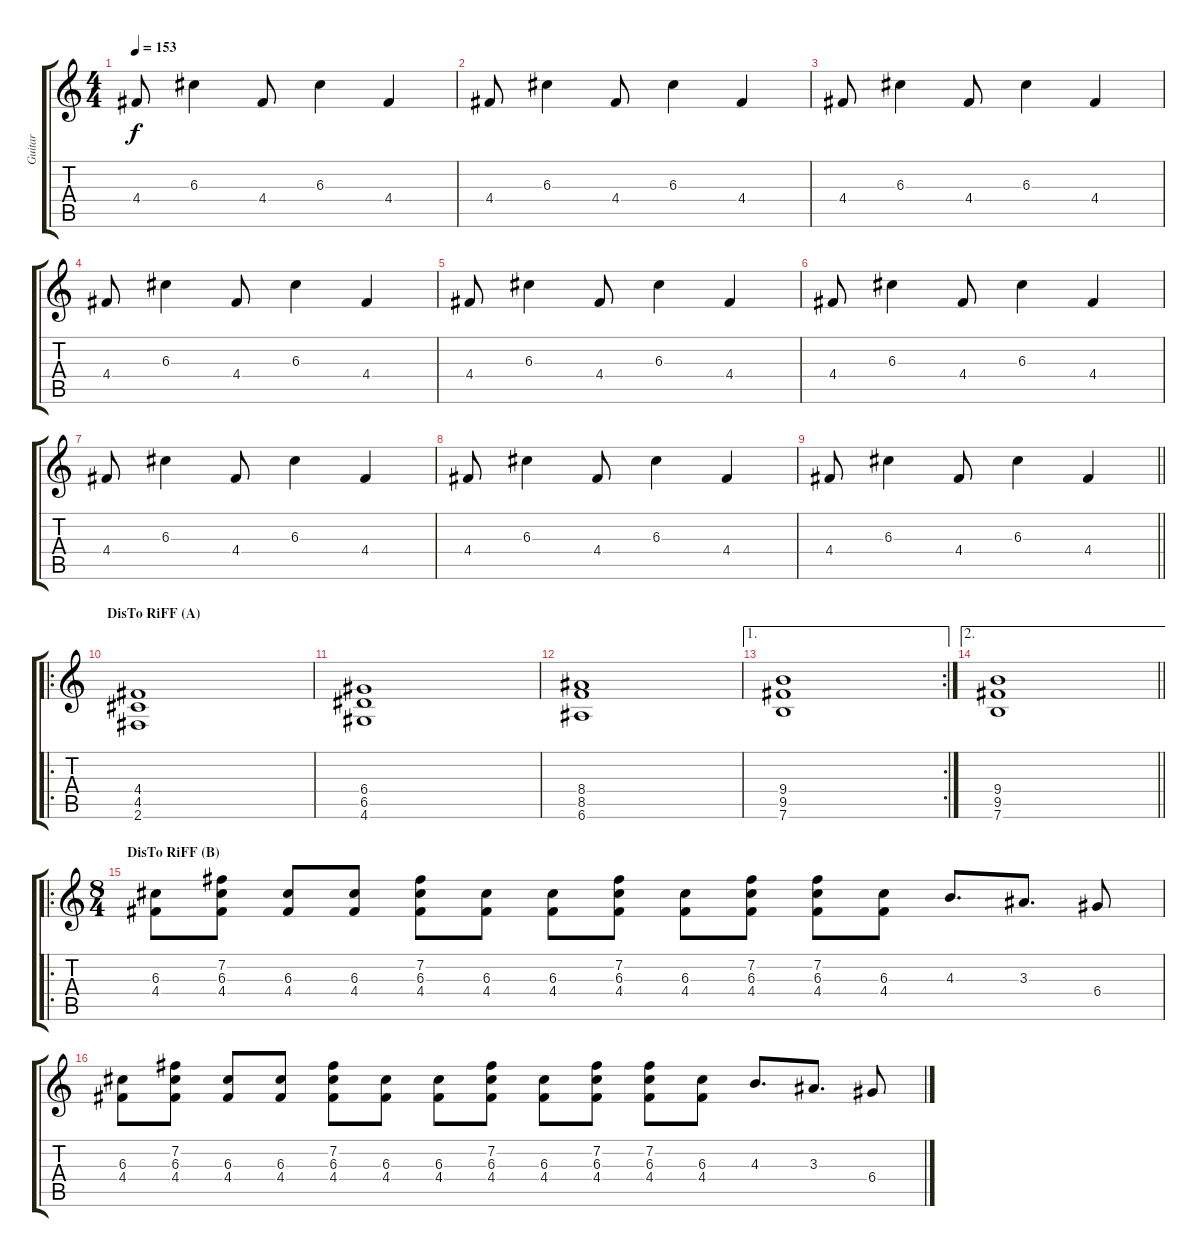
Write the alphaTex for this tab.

\track ("Guitar" "Guitar") {instrument distortionguitar}
\staff {score tabs}
\tuning (E4 B3 G3 D3 A2 E2) {hide}
\ts (4 4)
\tempo 153
\clef g2
\ks c
4.4.8{dy f} 6.3.4 4.4.8 6.3.4 4.4.4 |
4.4.8 6.3.4 4.4.8 6.3.4 4.4.4 |
4.4.8 6.3.4 4.4.8 6.3.4 4.4.4 |
4.4.8 6.3.4 4.4.8 6.3.4 4.4.4 |
4.4.8 6.3.4 4.4.8 6.3.4 4.4.4 |
4.4.8 6.3.4 4.4.8 6.3.4 4.4.4 |
4.4.8 6.3.4 4.4.8 6.3.4 4.4.4 |
4.4.8 6.3.4 4.4.8 6.3.4 4.4.4 |
\barLineRight lightlight
4.4.8 6.3.4 4.4.8 6.3.4 4.4.4 |
\ro
\section ("" "DisTo RiFF (A)")
(4.4 4.5 2.6).1 |
(6.4 6.5 4.6).1 |
(8.4 8.5 6.6).1 |
\ae 1
\rc 2
(9.4 9.5 7.6).1 |
\ae 2
\barLineRight lightlight
(9.4 9.5 7.6).1 |
\ro
\ts (8 4)
\section ("" "DisTo RiFF (B)")
(6.3 4.4).8 (7.2 6.3 4.4).8 (6.3 4.4).8 (6.3 4.4).8 (7.2 6.3 4.4).8 (6.3 4.4).8 (6.3 4.4).8 (7.2 6.3 4.4).8 (6.3 4.4).8 (7.2 6.3 4.4).8 (7.2 6.3 4.4).8 (6.3 4.4).8 4.3.8{d} 3.3.8{d} 6.4.8 |
(6.3 4.4).8 (7.2 6.3 4.4).8 (6.3 4.4).8 (6.3 4.4).8 (7.2 6.3 4.4).8 (6.3 4.4).8 (6.3 4.4).8 (7.2 6.3 4.4).8 (6.3 4.4).8 (7.2 6.3 4.4).8 (7.2 6.3 4.4).8 (6.3 4.4).8 4.3.8{d} 3.3.8{d} 6.4.8
